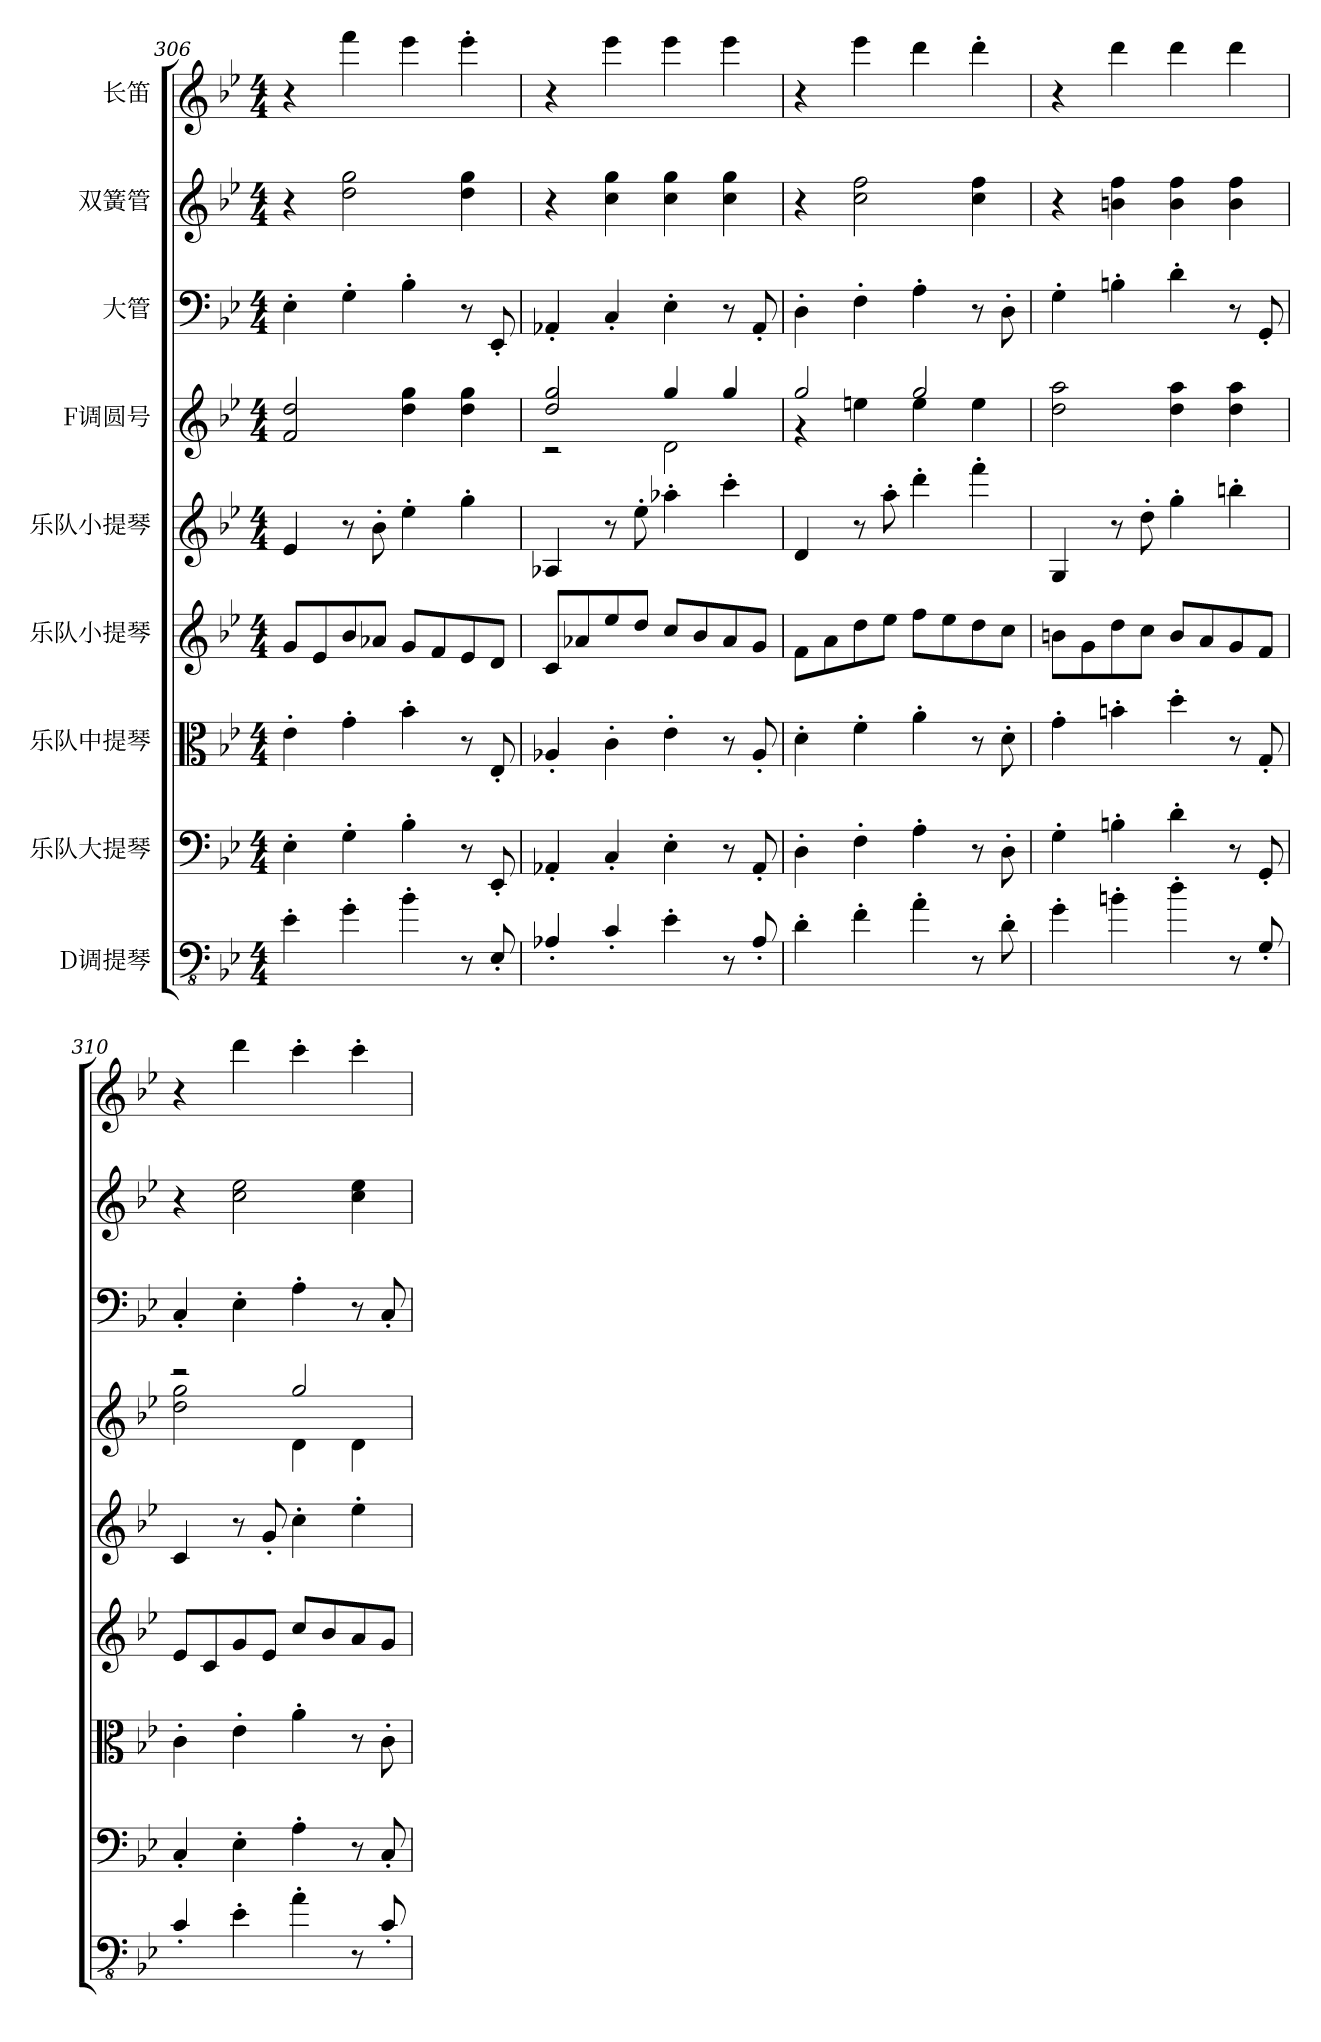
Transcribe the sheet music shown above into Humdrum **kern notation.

**kern	**kern	**kern	**kern	**kern	**kern	**kern	**kern	**kern
*part9	*part8	*part7	*part6	*part5	*part4	*part3	*part2	*part1
*staff9	*staff8	*staff7	*staff6	*staff5	*staff4	*staff3	*staff2	*staff1
*I"D调提琴	*I"乐队大提琴	*I"乐队中提琴	*I"乐队小提琴	*I"乐队小提琴	*I"F调圆号	*I"大管	*I"双簧管	*I"长笛
*clefFv4	*clefF4	*clefC3	*clefG2	*clefG2	*clefG2	*clefF4	*clefG2	*clefG2
*ITrd7c12	*	*	*	*	*ITrd4c7	*	*	*
*k[b-e-]	*k[b-e-]	*k[b-e-]	*k[b-e-]	*k[b-e-]	*k[b-e-a-]	*k[b-e-]	*k[b-e-]	*k[b-e-]
*M4/4	*M4/4	*M4/4	*M4/4	*M4/4	*M4/4	*M4/4	*M4/4	*M4/4
=306	=306	=306	=306	=306	=306	=306	=306	=306
4EE-'\	4E-'\	4e-'\	8g/L	4e-/	2B-/ 2g/	4E-'\	4r	4r
.	.	.	8e-/	.	.	.	.	.
4GG'\	4G'\	4g'\	8b-/	8r	.	4G'\	2dd\ 2gg\	4fff\
.	.	.	8a-X/J	8b-'\	.	.	.	.
4BB-'\	4B-'\	4b-'\	8g/L	4ee-'\	4g\ 4cc\	4B-'\	.	4eee-\
.	.	.	8f/	.	.	.	.	.
8r	8r	8r	8e-/	4gg'\	4g\ 4cc\	8r	4dd\ 4gg\	4eee-'\
8EEE-'/	8EE-'/	8E-'/	8d/J	.	.	8EE-'/	.	.
=307	=307	=307	=307	=307	=307	=307	=307	=307
*	*	*	*	*	*^	*	*	*
4AAA-X'/	4AA-X'/	4A-X'/	8c/L	4A-X/	2g/ 2cc/	2r	4AA-X'/	4r	4r
.	.	.	8a-X/	.	.	.	.	.	.
4CC'/	4C'/	4c'\	8ee-/	8r	.	.	4C'/	4cc\ 4gg\	4eee-\
.	.	.	8dd/J	8ee-'\	.	.	.	.	.
4EE-'\	4E-'\	4e-'\	8cc/L	4aa-X'\	4cc/	2G\	4E-'\	4cc\ 4gg\	4eee-\
.	.	.	8b-/	.	.	.	.	.	.
8r	8r	8r	8a-/	4ccc'\	4cc/	.	8r	4cc\ 4gg\	4eee-\
8AAA-'/	8AA-'/	8A-'/	8g/J	.	.	.	8AA-'/	.	.
!!LO:PB:g=z
=308	=308	=308	=308	=308	=308	=308	=308	=308	=308
4DD'\	4D'\	4d'\	8f\L	4d/	2cc/	4r	4D'\	4r	4r
.	.	.	8a\	.	.	.	.	.	.
4FF'\	4F'\	4f'\	8dd\	8r	.	4an\	4F'\	2cc\ 2ff\	4eee-\
.	.	.	8ee-\J	8aa'\	.	.	.	.	.
4AA'\	4A'\	4a'\	8ff\L	4ddd'\	2cc/	4a\	4A'\	.	4ddd\
.	.	.	8ee-\	.	.	.	.	.	.
8r	8r	8r	8dd\	4fff'\	.	4a\	8r	4cc\ 4ff\	4ddd'\
8DD'\	8D'\	8d'\	8cc\J	.	.	.	8D'\	.	.
*	*	*	*	*	*v	*v	*	*	*
=309	=309	=309	=309	=309	=309	=309	=309	=309
4GG'\	4G'\	4g'\	8bn\L	4G/	2g\ 2dd\	4G'\	4r	4r
.	.	.	8g\	.	.	.	.	.
4BBn'\	4Bn'\	4bn'\	8dd\	8r	.	4Bn'\	4bn\ 4ff\	4ddd\
.	.	.	8cc\J	8dd'\	.	.	.	.
4D'\	4d'\	4dd'\	8b/L	4gg'\	4g\ 4dd\	4d'\	4b\ 4ff\	4ddd\
.	.	.	8a/	.	.	.	.	.
8r	8r	8r	8g/	4bbn'\	4g\ 4dd\	8r	4b\ 4ff\	4ddd\
8GGG'/	8GG'/	8G'/	8f/J	.	.	8GG'/	.	.
=310	=310	=310	=310	=310	=310	=310	=310	=310
*	*	*	*	*	*^	*	*	*
4CC'/	4C'/	4c'\	8e-/L	4c/	2r	2g\ 2cc\	4C'/	4r	4r
.	.	.	8c/	.	.	.	.	.	.
4EE-'\	4E-'\	4e-'\	8g/	8r	.	.	4E-'\	2cc\ 2ee-\	4ddd\
.	.	.	8e-/J	8g'/	.	.	.	.	.
4AA'\	4A'\	4a'\	8cc/L	4cc'\	2cc/	4G\	4A'\	.	4ccc'\
.	.	.	8b-/	.	.	.	.	.	.
8r	8r	8r	8a/	4ee-'\	.	4G\	8r	4cc\ 4ee-\	4ccc'\
8CC'/	8C'/	8c'\	8g/J	.	.	.	8C'/	.	.
*	*	*	*	*	*v	*v	*	*	*
=	=	=	=	=	=	=	=	=
*-	*-	*-	*-	*-	*-	*-	*-	*-
